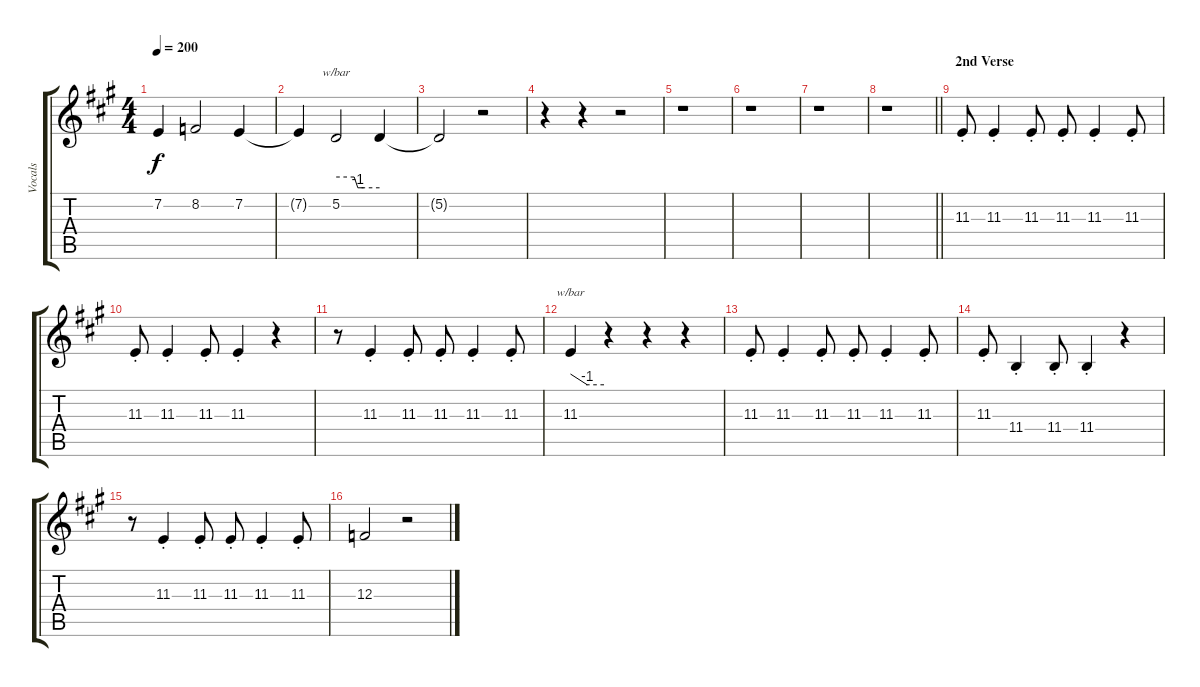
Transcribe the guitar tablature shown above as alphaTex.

\track ("Vocals" "Vocals") {instrument drawbarorgan}
\staff {score tabs}
\tuning (D4 A3 F3 C3 G2 D2) {hide}
\ts (4 4)
\tempo 200
\clef g2
\ks f#minor
7.2{t}.4{dy f} 8.2.2 7.2.4 |
7.2{t}.4 5.2.2{tbe (custom default 0 0 25 0 30 -4 38 -4 60 -4)} 5.2{t}.4 |
5.2{t}.2 r.2 |
r.4 r.4 r.2 |
r.1 |
r.1 |
r.1 |
\barLineRight lightlight
r.1 |
\section ("" "2nd Verse")
11.3{st}.8 11.3{st}.4 11.3{st}.8 11.3{st}.8 11.3{st}.4 11.3{st}.8 |
11.3{st}.8 11.3{st}.4 11.3{st}.8 11.3{st}.4 r.4 |
r.8 11.3{st}.4 11.3{st}.8 11.3{st}.8 11.3{st}.4 11.3{st}.8 |
11.3.4{tbe (custom default 0 0 30 -4 60 -4)} r.4 r.4 r.4 |
11.3{st}.8 11.3{st}.4 11.3{st}.8 11.3{st}.8 11.3{st}.4 11.3{st}.8 |
11.3{st}.8 11.4{st}.4 11.4{st}.8 11.4{st}.4 r.4 |
r.8 11.3{st}.4 11.3{st}.8 11.3{st}.8 11.3{st}.4 11.3{st}.8 |
12.3.2 r.2
